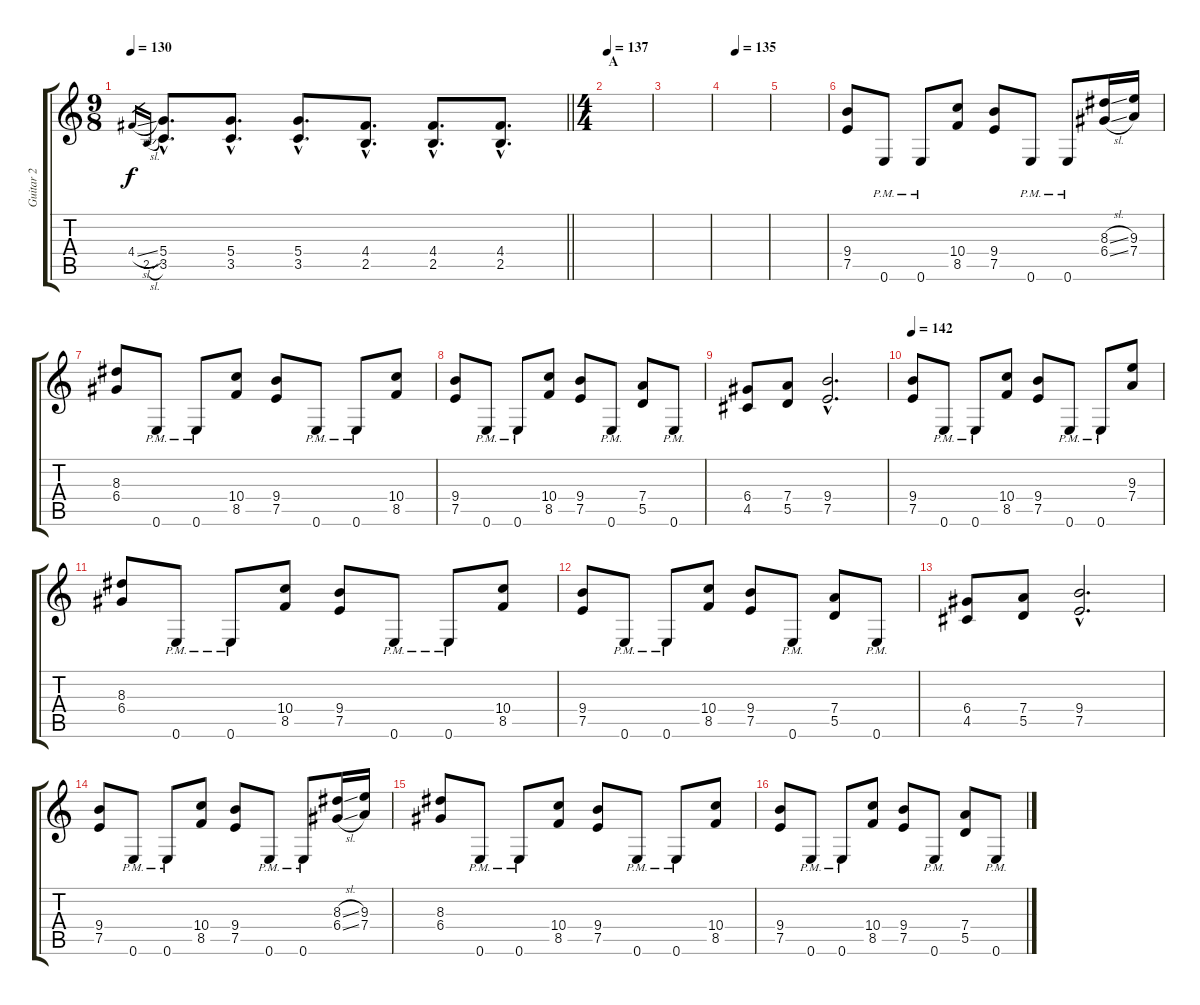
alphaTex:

\track ("Guitar 2" "Guitar 2") {instrument distortionguitar}
\staff {score tabs}
\tuning (E4 B3 G3 D3 A2 E2) {hide}
\ts (9 8)
\tempo 130
\clef g2
\barLineRight lightlight
\ks c
4.4{sl}.16{gr dy f instrument distortionguitar} 2.5{sl}.16{gr} (5.4{hac} 3.5{hac}).8{d} (5.4{hac} 3.5{hac}).8{d} (5.4{hac} 3.5{hac}).8{d} (4.4{hac} 2.5{hac}).8{d} (4.4{hac} 2.5{hac}).8{d} (4.4{hac} 2.5{hac}).8{d} |
\ts (4 4)
\section ("" "A")
\tempo 137
|
|
\tempo (135 0.25)
|
|
(9.4 7.5).8 0.6{pm}.8 0.6{pm}.8 (10.4 8.5).8 (9.4 7.5).8 0.6{pm}.8 0.6{pm}.8 (8.3{sl} 6.4{sl}).16 (9.3 7.4).16 |
(8.3 6.4).8 0.6{pm}.8 0.6{pm}.8 (10.4 8.5).8 (9.4 7.5).8 0.6{pm}.8 0.6{pm}.8 (10.4 8.5).8 |
(9.4 7.5).8 0.6{pm}.8 0.6{pm}.8 (10.4 8.5).8 (9.4 7.5).8 0.6{pm}.8 (7.4 5.5).8 0.6{pm}.8 |
(6.4 4.5).8 (7.4 5.5).8 (9.4{hac} 7.5{hac}).2{d} |
\tempo 142
(9.4 7.5).8 0.6{pm}.8 0.6{pm}.8 (10.4 8.5).8 (9.4 7.5).8 0.6{pm}.8 0.6{pm}.8 (9.3 7.4).8 |
(8.3 6.4).8 0.6{pm}.8 0.6{pm}.8 (10.4 8.5).8 (9.4 7.5).8 0.6{pm}.8 0.6{pm}.8 (10.4 8.5).8 |
(9.4 7.5).8 0.6{pm}.8 0.6{pm}.8 (10.4 8.5).8 (9.4 7.5).8 0.6{pm}.8 (7.4 5.5).8 0.6{pm}.8 |
(6.4 4.5).8 (7.4 5.5).8 (9.4{hac} 7.5{hac}).2{d} |
(9.4 7.5).8 0.6{pm}.8 0.6{pm}.8 (10.4 8.5).8 (9.4 7.5).8 0.6{pm}.8 0.6{pm}.8 (8.3{sl} 6.4{sl}).16 (9.3 7.4).16 |
(8.3 6.4).8 0.6{pm}.8 0.6{pm}.8 (10.4 8.5).8 (9.4 7.5).8 0.6{pm}.8 0.6{pm}.8 (10.4 8.5).8 |
(9.4 7.5).8 0.6{pm}.8 0.6{pm}.8 (10.4 8.5).8 (9.4 7.5).8 0.6{pm}.8 (7.4 5.5).8 0.6{pm}.8
